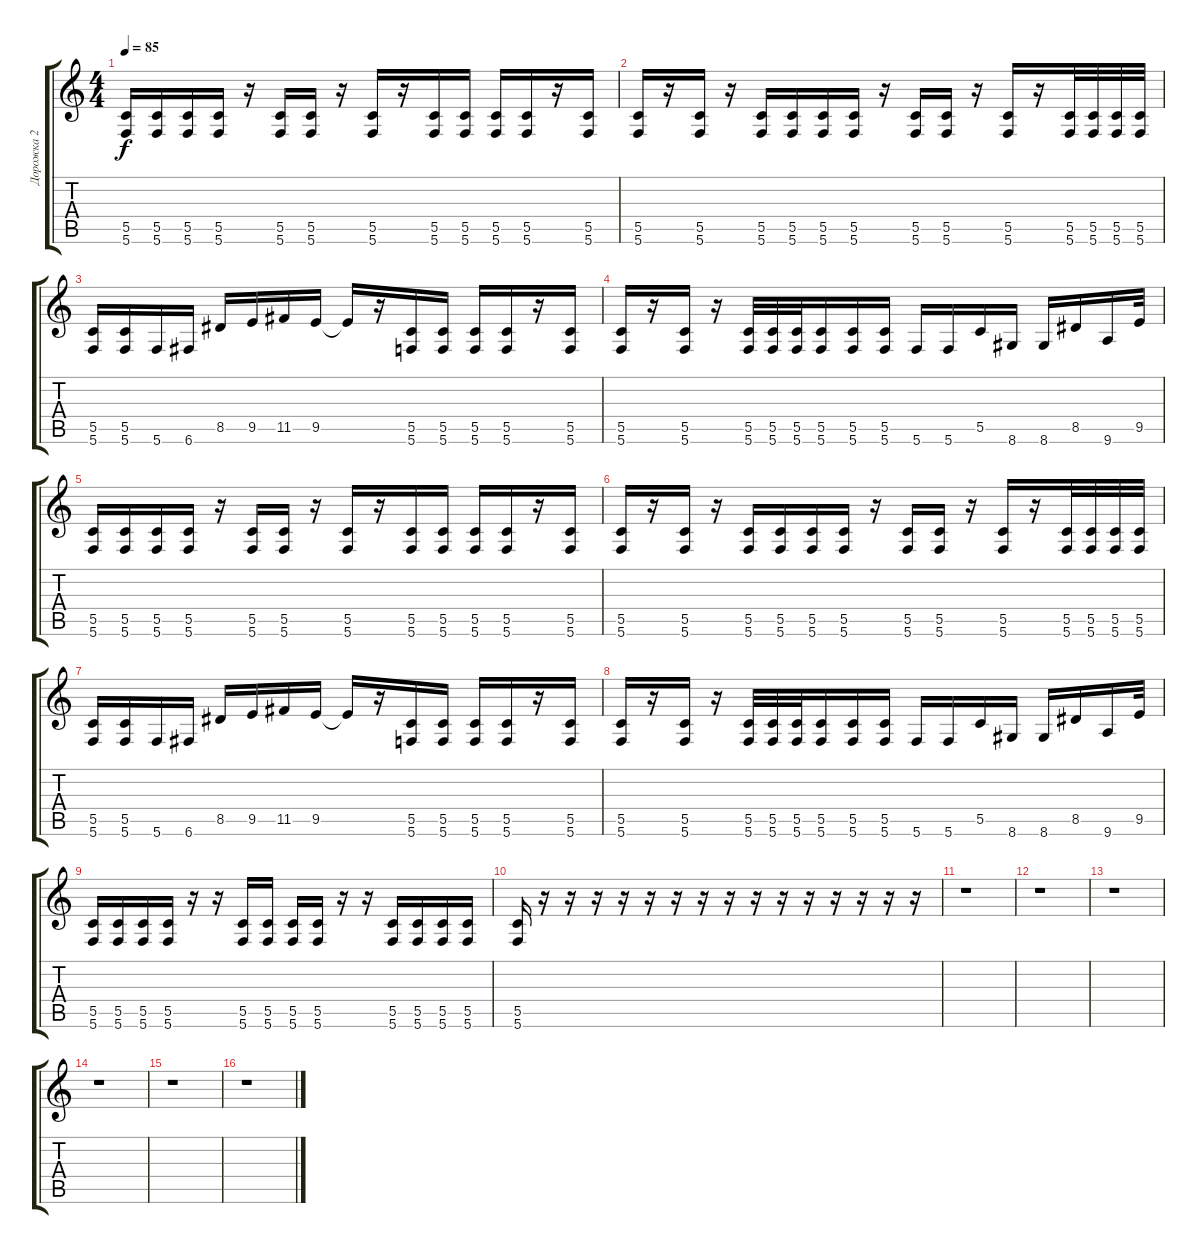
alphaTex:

\track ("Дорожка 2" "Дорожка 2") {instrument distortionguitar}
\staff {score tabs}
\tuning (D4 A3 F3 C3 G2 C2) {hide}
\ts (4 4)
\tempo 85
\clef g2
\ks c
(5.5 5.6).16{dy f} (5.5 5.6).16 (5.5 5.6).16 (5.5 5.6).16 r.16 (5.5 5.6).16 (5.5 5.6).16 r.16 (5.5 5.6).16 r.16 (5.5 5.6).16 (5.5 5.6).16 (5.5 5.6).16 (5.5 5.6).16 r.16 (5.5 5.6).16 |
(5.5 5.6).16 r.16 (5.5 5.6).16 r.16 (5.5 5.6).16 (5.5 5.6).16 (5.5 5.6).16 (5.5 5.6).16 r.16 (5.5 5.6).16 (5.5 5.6).16 r.16 (5.5 5.6).16 r.16 (5.5 5.6).32 (5.5 5.6).32 (5.5 5.6).32 (5.5 5.6).32 |
(5.5 5.6).16 (5.5 5.6).16 5.6.16 6.6.16 8.5.16 9.5.16 11.5.16 9.5.16 9.5{t}.16 r.16 (5.5 5.6).16 (5.5 5.6).16 (5.5 5.6).16 (5.5 5.6).16 r.16 (5.5 5.6).16 |
(5.5 5.6).16 r.16 (5.5 5.6).16 r.16 (5.5 5.6).32 (5.5 5.6).32 (5.5 5.6).32 (5.5 5.6).16 (5.5 5.6).16 (5.5 5.6).16 5.6.16 5.6.16 5.5.16 8.6.16 8.6.16 8.5.16 9.6.16 9.5.32 |
(5.5 5.6).16 (5.5 5.6).16 (5.5 5.6).16 (5.5 5.6).16 r.16 (5.5 5.6).16 (5.5 5.6).16 r.16 (5.5 5.6).16 r.16 (5.5 5.6).16 (5.5 5.6).16 (5.5 5.6).16 (5.5 5.6).16 r.16 (5.5 5.6).16 |
(5.5 5.6).16 r.16 (5.5 5.6).16 r.16 (5.5 5.6).16 (5.5 5.6).16 (5.5 5.6).16 (5.5 5.6).16 r.16 (5.5 5.6).16 (5.5 5.6).16 r.16 (5.5 5.6).16 r.16 (5.5 5.6).32 (5.5 5.6).32 (5.5 5.6).32 (5.5 5.6).32 |
(5.5 5.6).16 (5.5 5.6).16 5.6.16 6.6.16 8.5.16 9.5.16 11.5.16 9.5.16 9.5{t}.16 r.16 (5.5 5.6).16 (5.5 5.6).16 (5.5 5.6).16 (5.5 5.6).16 r.16 (5.5 5.6).16 |
(5.5 5.6).16 r.16 (5.5 5.6).16 r.16 (5.5 5.6).32 (5.5 5.6).32 (5.5 5.6).32 (5.5 5.6).16 (5.5 5.6).16 (5.5 5.6).16 5.6.16 5.6.16 5.5.16 8.6.16 8.6.16 8.5.16 9.6.16 9.5.32 |
(5.5 5.6).16 (5.5 5.6).16 (5.5 5.6).16 (5.5 5.6).16 r.16 r.16 (5.5 5.6).16 (5.5 5.6).16 (5.5 5.6).16 (5.5 5.6).16 r.16 r.16 (5.5 5.6).16 (5.5 5.6).16 (5.5 5.6).16 (5.5 5.6).16 |
(5.5 5.6).16 r.16 r.16 r.16 r.16 r.16 r.16 r.16 r.16 r.16 r.16 r.16 r.16 r.16 r.16 r.16 |
r.1 |
r.1 |
r.1 |
r.1 |
r.1 |
r.1
